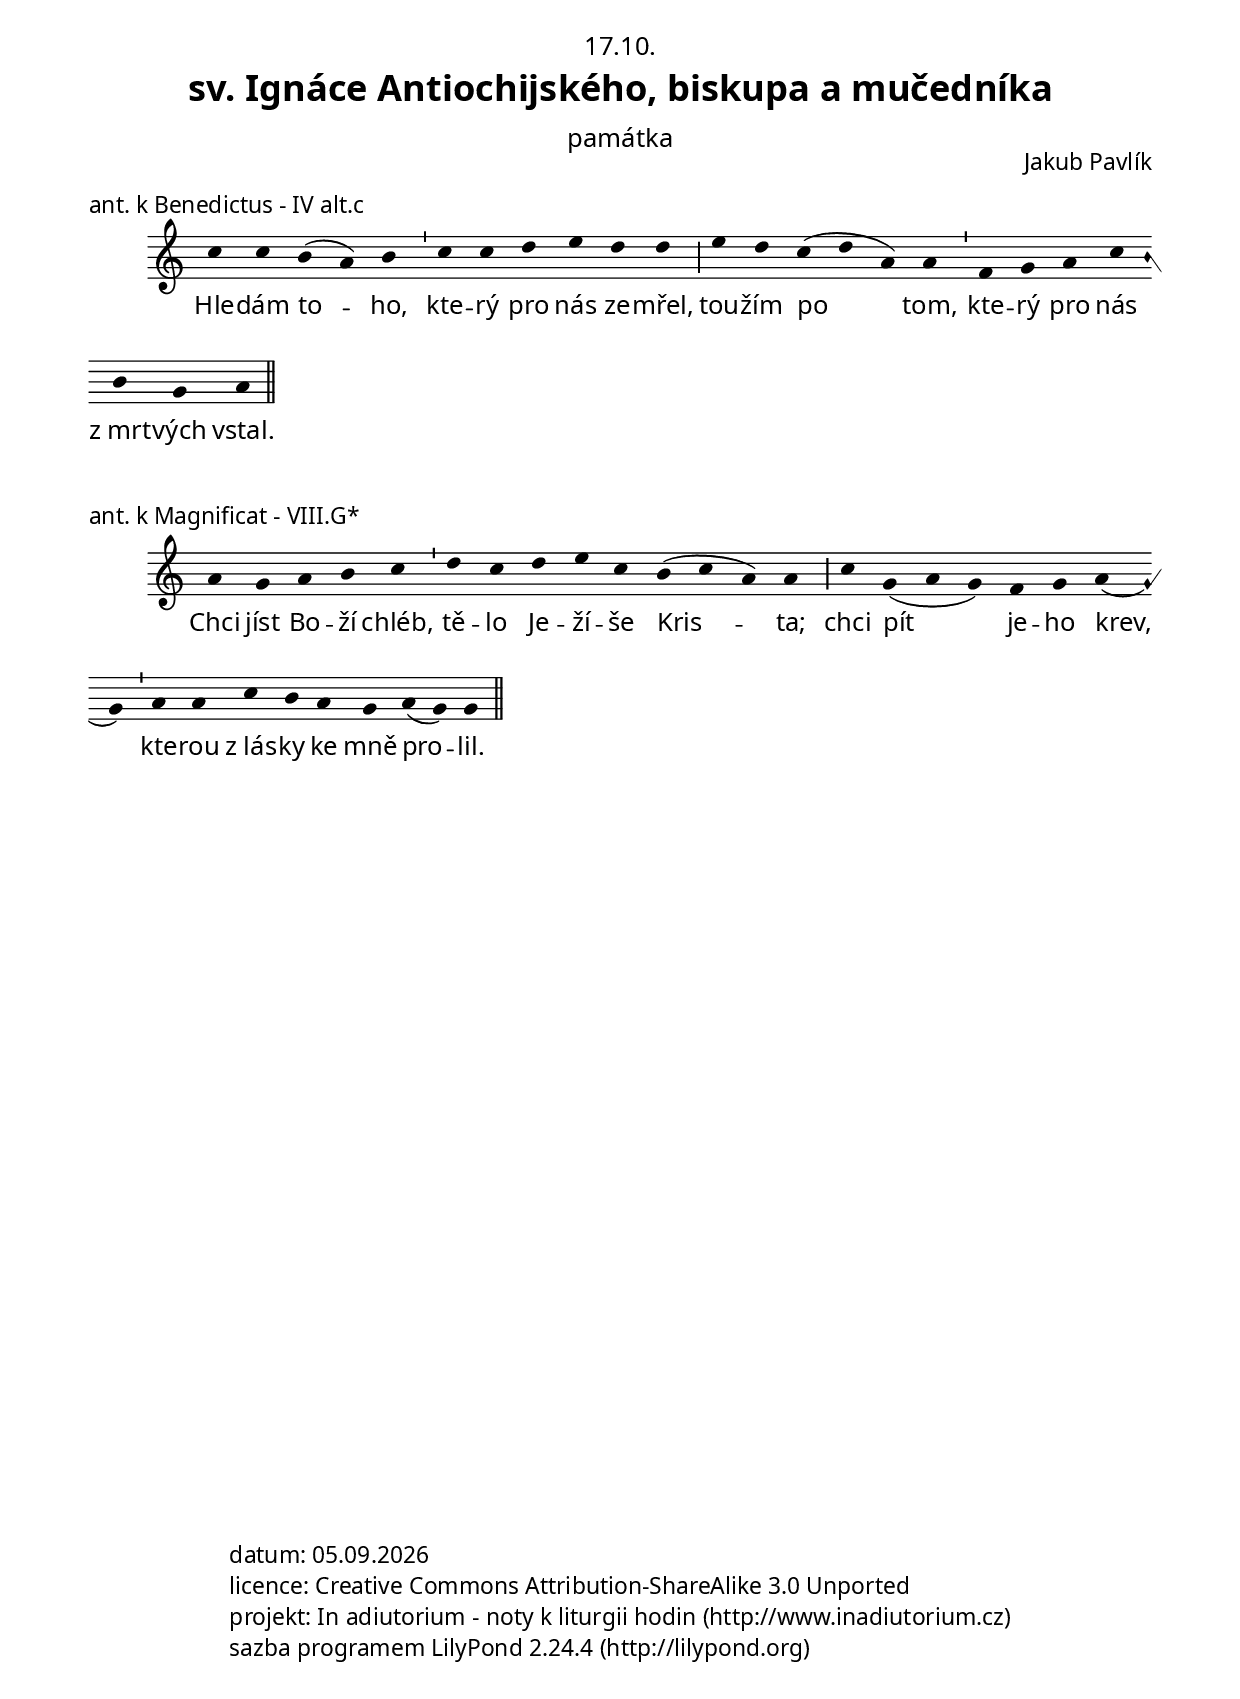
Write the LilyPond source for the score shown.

\version "2.19.0"

\include "../spolecne.ly"

\header {
  title = \markup\titleSvatek
            "sv. Ignáce Antiochijského, biskupa a mučedníka"
            "památka"
            17.10.
  composer = "Jakub Pavlík"
}

\score {
  \relative c'' {
    \choralniRezim
    c4 c b( a) b \barMin
    c c d e d d \barMaior
    e d c( d a) a \barMin
    f g a c b g a \barFinalis
  }
  \addlyrics {
    Hle -- dám to -- ho,
    kte -- rý pro nás ze -- mřel,
    tou -- žím po tom,
    kte -- rý pro nás
    % vstal z_mrt -- vých.
    z_mrt -- vých vstal. % zda se mi zpevnejsi
  }
  \header {
    quid = "ant. k Benedictus"
    modus = "IV alt"
    differentia = "c"
    psalmus = ""
    id = "aben"
    piece = \markup {\sestavTitulekBezZalmu}
  }
}

\score {
  \relative c'' {
    \choralniRezim
    a4 g a b c \barMin
    d c d e c b( c a) a \barMaior
    c g( a g) f g a( g) \barMin
    a a c b a g a( g) g \barFinalis
  }
  \addlyrics {
    Chci jíst Bo -- ží chléb,
    tě -- lo Je -- ží -- še Kris -- ta;
    chci pít je -- ho krev,
    kte -- rou z_lás -- ky ke mně pro -- lil.
  }
  \header {
    quid = "ant. k Magnificat"
    modus = "VIII"
    differentia = "G*"
    psalmus = ""
    id = "amag"
    piece = \markup {\sestavTitulekBezZalmu}
  }
}